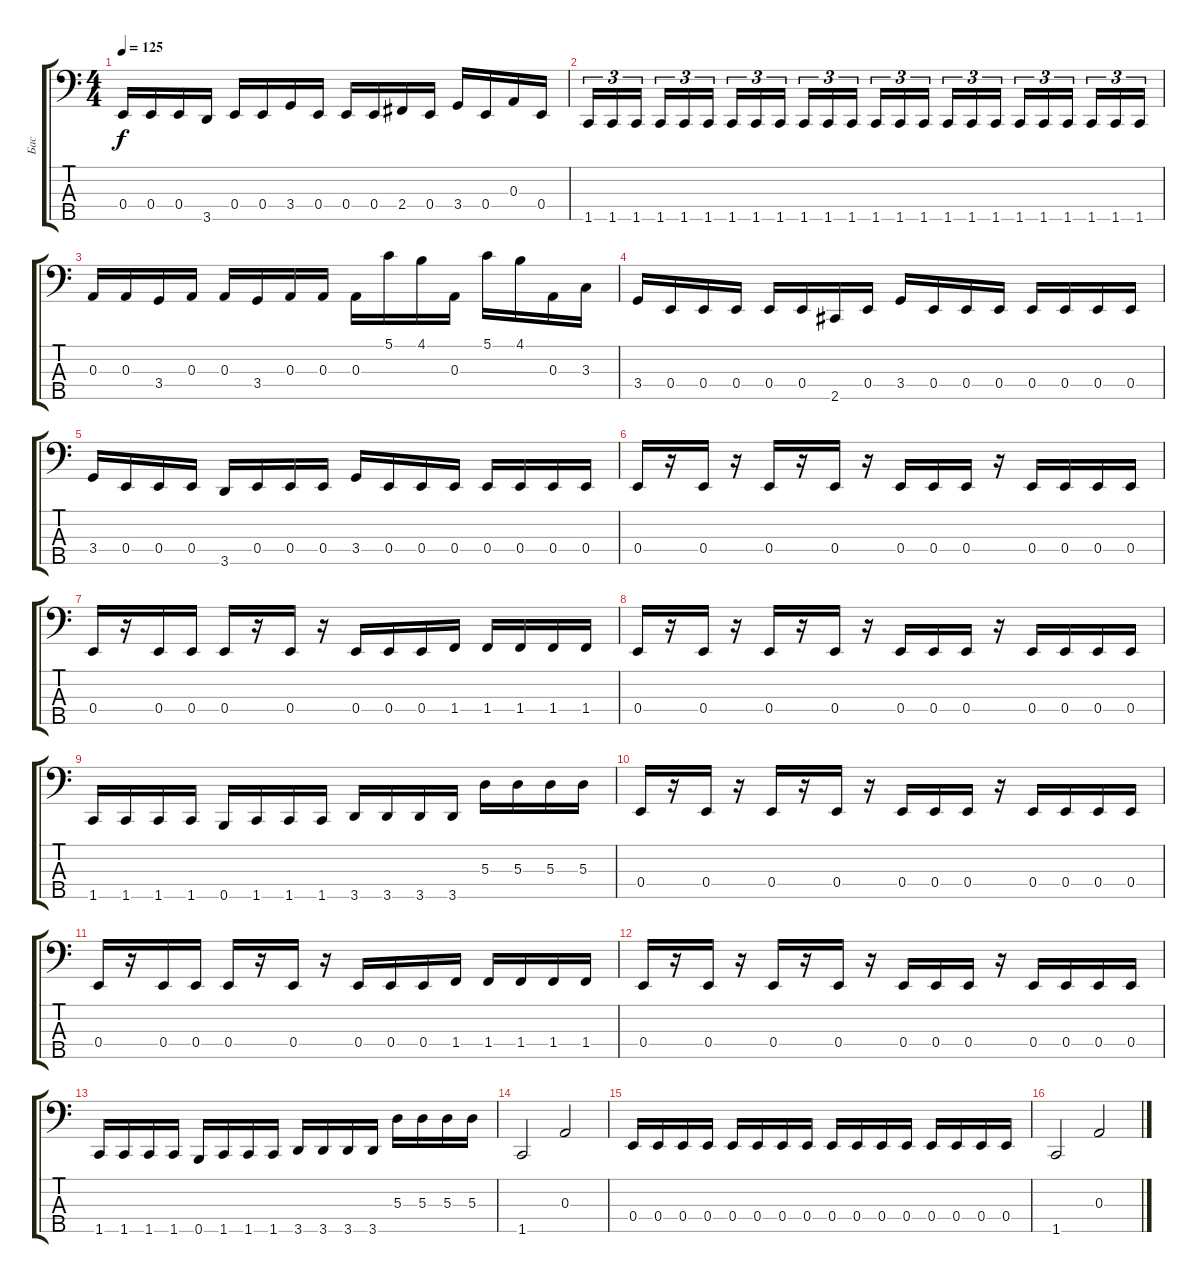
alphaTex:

\track ("Бас" "Бас") {instrument slapbass2}
\staff {score tabs}
\tuning (G2 D2 A1 E1 B0) {hide}
\ts (4 4)
\tempo 125
\clef f4
\ks c
0.4.16{dy f} 0.4.16 0.4.16 3.5.16 0.4.16 0.4.16 3.4.16 0.4.16 0.4.16 0.4.16 2.4.16 0.4.16 3.4.16 0.4.16 0.3.16 0.4.16 |
1.5.16{tu (3 2)} 1.5.16{tu (3 2)} 1.5.16{tu (3 2) beam splitsecondary} 1.5.16{tu (3 2)} 1.5.16{tu (3 2)} 1.5.16{tu (3 2)} 1.5.16{tu (3 2)} 1.5.16{tu (3 2)} 1.5.16{tu (3 2) beam splitsecondary} 1.5.16{tu (3 2)} 1.5.16{tu (3 2)} 1.5.16{tu (3 2)} 1.5.16{tu (3 2)} 1.5.16{tu (3 2)} 1.5.16{tu (3 2) beam splitsecondary} 1.5.16{tu (3 2)} 1.5.16{tu (3 2)} 1.5.16{tu (3 2)} 1.5.16{tu (3 2)} 1.5.16{tu (3 2)} 1.5.16{tu (3 2) beam splitsecondary} 1.5.16{tu (3 2)} 1.5.16{tu (3 2)} 1.5.16{tu (3 2)} |
0.3.16 0.3.16 3.4.16 0.3.16 0.3.16 3.4.16 0.3.16 0.3.16 0.3.16 5.1.16 4.1.16 0.3.16 5.1.16 4.1.16 0.3.16 3.3.16 |
3.4.16 0.4.16 0.4.16 0.4.16 0.4.16 0.4.16 2.5.16 0.4.16 3.4.16 0.4.16 0.4.16 0.4.16 0.4.16 0.4.16 0.4.16 0.4.16 |
3.4.16 0.4.16 0.4.16 0.4.16 3.5.16 0.4.16 0.4.16 0.4.16 3.4.16 0.4.16 0.4.16 0.4.16 0.4.16 0.4.16 0.4.16 0.4.16 |
0.4.16 r.16 0.4.16 r.16 0.4.16 r.16 0.4.16 r.16 0.4.16 0.4.16 0.4.16 r.16 0.4.16 0.4.16 0.4.16 0.4.16 |
0.4.16 r.16 0.4.16 0.4.16 0.4.16 r.16 0.4.16 r.16 0.4.16 0.4.16 0.4.16 1.4.16 1.4.16 1.4.16 1.4.16 1.4.16 |
0.4.16 r.16 0.4.16 r.16 0.4.16 r.16 0.4.16 r.16 0.4.16 0.4.16 0.4.16 r.16 0.4.16 0.4.16 0.4.16 0.4.16 |
1.5.16 1.5.16 1.5.16 1.5.16 0.5.16 1.5.16 1.5.16 1.5.16 3.5.16 3.5.16 3.5.16 3.5.16 5.3.16 5.3.16 5.3.16 5.3.16 |
0.4.16 r.16 0.4.16 r.16 0.4.16 r.16 0.4.16 r.16 0.4.16 0.4.16 0.4.16 r.16 0.4.16 0.4.16 0.4.16 0.4.16 |
0.4.16 r.16 0.4.16 0.4.16 0.4.16 r.16 0.4.16 r.16 0.4.16 0.4.16 0.4.16 1.4.16 1.4.16 1.4.16 1.4.16 1.4.16 |
0.4.16 r.16 0.4.16 r.16 0.4.16 r.16 0.4.16 r.16 0.4.16 0.4.16 0.4.16 r.16 0.4.16 0.4.16 0.4.16 0.4.16 |
1.5.16 1.5.16 1.5.16 1.5.16 0.5.16 1.5.16 1.5.16 1.5.16 3.5.16 3.5.16 3.5.16 3.5.16 5.3.16 5.3.16 5.3.16 5.3.16 |
1.5.2 0.3.2 |
0.4.16 0.4.16 0.4.16 0.4.16 0.4.16 0.4.16 0.4.16 0.4.16 0.4.16 0.4.16 0.4.16 0.4.16 0.4.16 0.4.16 0.4.16 0.4.16 |
1.5.2 0.3.2
